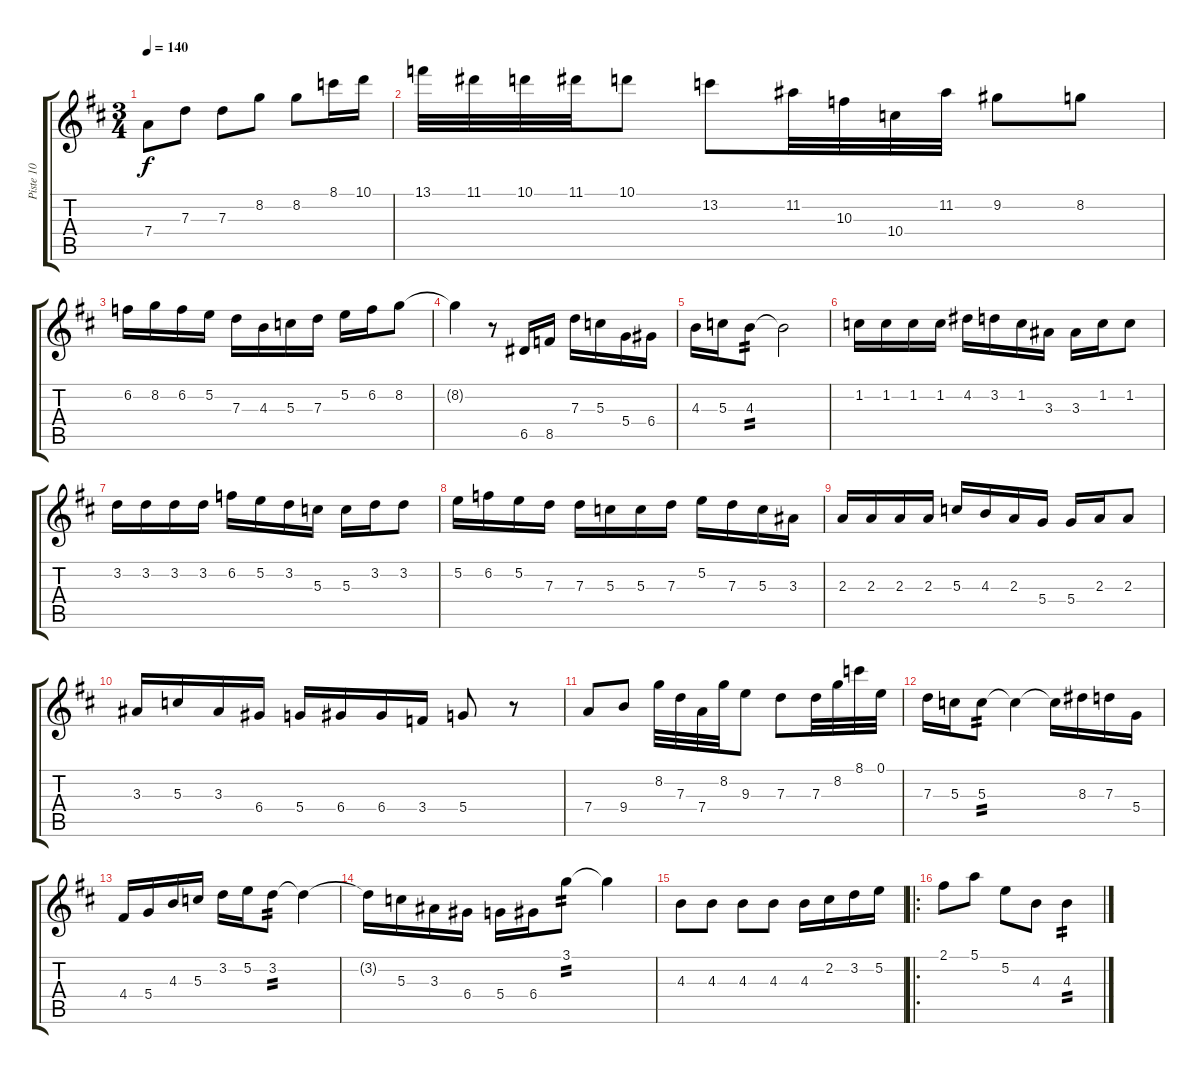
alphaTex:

\track ("Piste 10" "Piste 10") {instrument vibraphone}
\staff {score tabs}
\tuning (E5 B4 G4 D4 A3 E3) {hide}
\ts (3 4)
\tempo 140
\clef g2
\ks d
7.4.8{dy f} 7.3.8 7.3.8 8.2.8 8.2.8 8.1.16 10.1.16 |
13.1.32 11.1.32 10.1.32 11.1.32 10.1.8 13.2.8 11.2.32 10.3.32 10.4.32 11.2.32 9.2.8 8.2.8 |
6.2.16 8.2.16 6.2.16 5.2.16 7.3.16 4.3.16 5.3.16 7.3.16 5.2.16 6.2.16 8.2.8 |
8.2{t}.4 r.8 6.5.16 8.5.16 7.3.16 5.3.16 5.4.16 6.4.16 |
4.3.16 5.3.16 4.3.8{tp 2} 4.3{t}.2 |
1.2.16{volume 13 balance 8 instrument vibraphone} 1.2.16 1.2.16 1.2.16 4.2.16 3.2.16 1.2.16 3.3.16 3.3.16 1.2.16 1.2.8 |
3.2.16 3.2.16 3.2.16 3.2.16 6.2.16 5.2.16 3.2.16 5.3.16 5.3.16 3.2.16 3.2.8 |
5.2.16 6.2.16 5.2.16 7.3.16 7.3.16 5.3.16 5.3.16 7.3.16 5.2.16 7.3.16 5.3.16 3.3.16 |
2.3.16 2.3.16 2.3.16 2.3.16 5.3.16 4.3.16 2.3.16 5.4.16 5.4.16 2.3.16 2.3.8 |
3.3.16 5.3.16 3.3.16 6.4.16 5.4.16 6.4.16 6.4.16 3.4.16 5.4.8 r.8 |
7.4.8 9.4.8 8.2.32 7.3.32 7.4.32 8.2.32 9.3.8 7.3.8 7.3.32 8.2.32 8.1.32 0.1.32 |
7.3.16 5.3.16 5.3.8{tp 2} 5.3{t}.4 5.3{t}.16 8.3.16 7.3.16 5.4.16 |
4.4.16 5.4.16 4.3.16 5.3.16 3.2.16 5.2.16 3.2.8{tp 2} 3.2{t}.4 |
3.2{t}.16 5.3.16 3.3.16 6.4.16 5.4.16 6.4.16 3.1.8{tp 2} 3.1{t}.4 |
4.3.8{volume 12 balance 8 instrument marimba} 4.3.8{volume 13 balance 8 instrument marimba} 4.3.8 4.3.8 4.3.16 2.2.16 3.2.16 5.2.16 |
\ro
2.1.8{volume 13 balance 8 instrument marimba} 5.1.8 5.2.8 4.3.8 4.3.4{tp 2}
